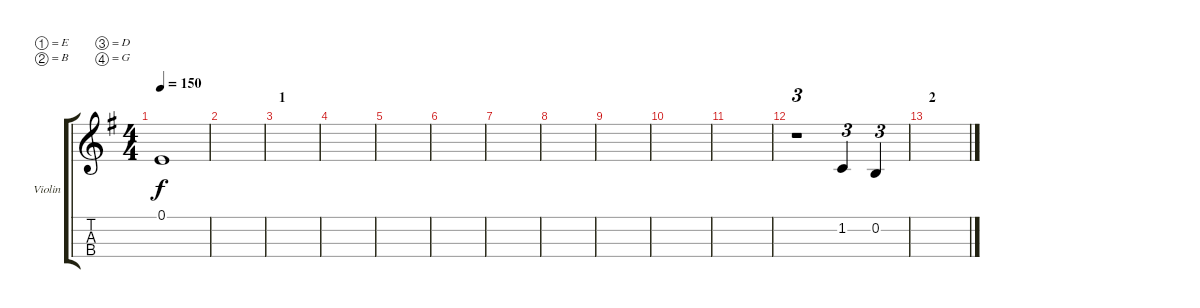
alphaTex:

\defaultSystemsLayout 4
\bracketExtendMode groupsimilarinstruments
\firstSystemTrackNameOrientation horizontal
\otherSystemsTrackNameOrientation horizontal
\track ("Violin" "Violin") {instrument violin}
\staff {score tabs}
\tuning (E4 B3 D3 G3)
\ts (4 4)
\tempo 150
\clef g2
\ks eminor
0.1.1{dy f} |
|
\section ("" "1")
|
|
|
|
|
|
|
|
|
r.1{tu (3 2)} 1.2.4{tu (3 2)} 0.2.4{tu (3 2)} |
\section ("" "2")
